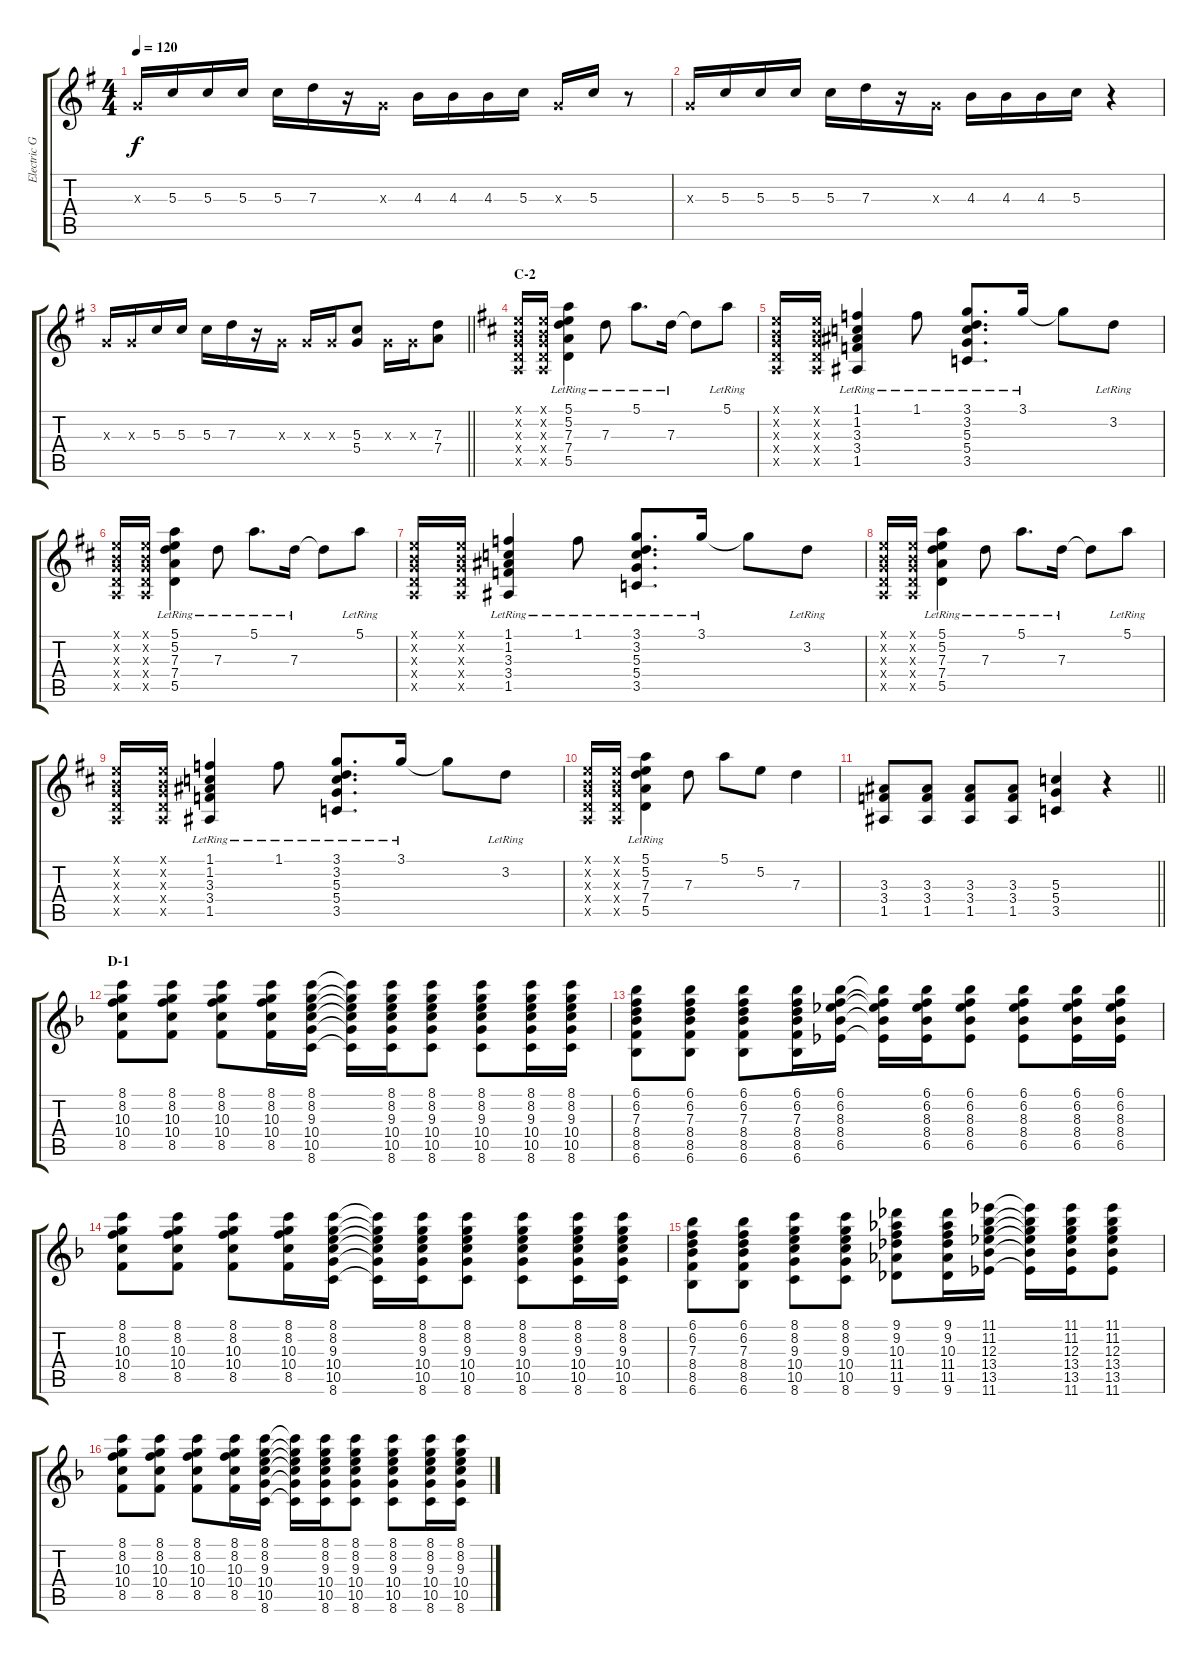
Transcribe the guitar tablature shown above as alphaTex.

\track ("Electric Guitar I" "Electric G") {instrument overdrivenguitar}
\staff {score tabs}
\tuning (E4 B3 G3 D3 A2 E2) {hide}
\ts (4 4)
\tempo 120
\clef g2
\ks g
0.3{x}.16{dy f} 5.3.16 5.3.16 5.3.16 5.3.16 7.3.16 r.16 0.3{x}.16 4.3.16 4.3.16 4.3.16 5.3.16 0.3{x}.16 5.3.16 r.8 |
0.3{x}.16 5.3.16 5.3.16 5.3.16 5.3.16 7.3.16 r.16 0.3{x}.16 4.3.16 4.3.16 4.3.16 5.3.16 r.4 |
\barLineRight lightlight
0.3{x}.16 0.3{x}.16 5.3.16 5.3.16 5.3.16 7.3.16 r.16 0.3{x}.16 0.3{x}.16 0.3{x}.16 (5.3 5.4).8 0.3{x}.16 0.3{x}.16 (7.3 7.4).8 |
\section ("" "C-2")
\ks d
(0.1{x} 0.2{x} 0.3{x} 0.4{x} 0.5{x}).16{volume 12} (0.1{x} 0.2{x} 0.3{x} 0.4{x} 0.5{x}).16 (5.1{lr} 5.2{lr} 7.3{lr} 7.4{lr} 5.5{lr}).4 7.3{lr}.8 5.1{lr}.8{d} 7.3{lr}.16 7.3{t}.8 5.1{lr}.8 |
(0.1{x} 0.2{x} 0.3{x} 0.4{x} 0.5{x}).16 (0.1{x} 0.2{x} 0.3{x} 0.4{x} 0.5{x}).16 (1.1 1.2{lr} 3.3{lr} 3.4{lr} 1.5{lr}).4 1.1{lr}.8 (3.1{lr} 3.2{lr} 5.3{lr} 5.4{lr} 3.5{lr}).8{d} 3.1{lr}.16 3.1{t}.8 3.2{lr}.8 |
(0.1{x} 0.2{x} 0.3{x} 0.4{x} 0.5{x}).16 (0.1{x} 0.2{x} 0.3{x} 0.4{x} 0.5{x}).16 (5.1{lr} 5.2{lr} 7.3{lr} 7.4{lr} 5.5{lr}).4 7.3{lr}.8 5.1{lr}.8{d} 7.3{lr}.16 7.3{t}.8 5.1{lr}.8 |
(0.1{x} 0.2{x} 0.3{x} 0.4{x} 0.5{x}).16 (0.1{x} 0.2{x} 0.3{x} 0.4{x} 0.5{x}).16 (1.1{lr} 1.2{lr} 3.3{lr} 3.4{lr} 1.5{lr}).4 1.1{lr}.8 (3.1{lr} 3.2{lr} 5.3{lr} 5.4{lr} 3.5{lr}).8{d} 3.1{lr}.16 3.1{t}.8 3.2{lr}.8 |
(0.1{x} 0.2{x} 0.3{x} 0.4{x} 0.5{x}).16 (0.1{x} 0.2{x} 0.3{x} 0.4{x} 0.5{x}).16 (5.1{lr} 5.2{lr} 7.3{lr} 7.4{lr} 5.5{lr}).4 7.3{lr}.8 5.1{lr}.8{d} 7.3{lr}.16 7.3{t}.8 5.1{lr}.8 |
(0.1{x} 0.2{x} 0.3{x} 0.4{x} 0.5{x}).16 (0.1{x} 0.2{x} 0.3{x} 0.4{x} 0.5{x}).16 (1.1{lr} 1.2{lr} 3.3{lr} 3.4{lr} 1.5{lr}).4 1.1{lr}.8 (3.1{lr} 3.2{lr} 5.3{lr} 5.4{lr} 3.5{lr}).8{d} 3.1{lr}.16 3.1{t}.8 3.2{lr}.8 |
(0.1{x} 0.2{x} 0.3{x} 0.4{x} 0.5{x}).16 (0.1{x} 0.2{x} 0.3{x} 0.4{x} 0.5{x}).16 (5.1{lr} 5.2{lr} 7.3{lr} 7.4{lr} 5.5{lr}).4 7.3.8 5.1.8 5.2.8 7.3.4 |
\barLineRight lightlight
(3.3 3.4 1.5).8 (3.3 3.4 1.5).8 (3.3 3.4 1.5).8 (3.3 3.4 1.5).8 (5.3 5.4 3.5).4 r.4 |
\section ("" "D-1")
\ks f
(8.1 8.2 10.3 10.4 8.5).8{volume 11 balance 8} (8.1 8.2 10.3 10.4 8.5).8 (8.1 8.2 10.3 10.4 8.5).8 (8.1 8.2 10.3 10.4 8.5).16 (8.1 8.2 9.3 10.4 10.5 8.6).16 (8.1{t} 8.2{t} 9.3{t} 10.4{t} 10.5{t} 8.6{t}).16 (8.1 8.2 9.3 10.4 10.5 8.6).16 (8.1 8.2 9.3 10.4 10.5 8.6).8 (8.1 8.2 9.3 10.4 10.5 8.6).8 (8.1 8.2 9.3 10.4 10.5 8.6).16 (8.1 8.2 9.3 10.4 10.5 8.6).16 |
(6.1 6.2 7.3 8.4 8.5 6.6).8 (6.1 6.2 7.3 8.4 8.5 6.6).8 (6.1 6.2 7.3 8.4 8.5 6.6).8 (6.1 6.2 7.3 8.4 8.5 6.6).16 (6.1 6.2 8.3 8.4 6.5).16 (6.1{t} 6.2{t} 8.3{t} 8.4{t} 6.5{t}).16 (6.1 6.2 8.3 8.4 6.5).16 (6.1 6.2 8.3 8.4 6.5).8 (6.1 6.2 8.3 8.4 6.5).8 (6.1 6.2 8.3 8.4 6.5).16 (6.1 6.2 8.3 8.4 6.5).16 |
(8.1 8.2 10.3 10.4 8.5).8 (8.1 8.2 10.3 10.4 8.5).8 (8.1 8.2 10.3 10.4 8.5).8 (8.1 8.2 10.3 10.4 8.5).16 (8.1 8.2 9.3 10.4 10.5 8.6).16 (8.1{t} 8.2{t} 9.3{t} 10.4{t} 10.5{t} 8.6{t}).16 (8.1 8.2 9.3 10.4 10.5 8.6).16 (8.1 8.2 9.3 10.4 10.5 8.6).8 (8.1 8.2 9.3 10.4 10.5 8.6).8 (8.1 8.2 9.3 10.4 10.5 8.6).16 (8.1 8.2 9.3 10.4 10.5 8.6).16 |
(6.1 6.2 7.3 8.4 8.5 6.6).8 (6.1 6.2 7.3 8.4 8.5 6.6).8 (8.1 8.2 9.3 10.4 10.5 8.6).8 (8.1 8.2 9.3 10.4 10.5 8.6).8 (9.1 9.2 10.3 11.4 11.5 9.6).8 (9.1 9.2 10.3 11.4 11.5 9.6).16 (11.1 11.2 12.3 13.4 13.5 11.6).16 (11.1{t} 11.2{t} 12.3{t} 13.4{t} 13.5{t} 11.6{t}).16 (11.1 11.2 12.3 13.4 13.5 11.6).16 (11.1 11.2 12.3 13.4 13.5 11.6).8 |
(8.1 8.2 10.3 10.4 8.5).8 (8.1 8.2 10.3 10.4 8.5).8 (8.1 8.2 10.3 10.4 8.5).8 (8.1 8.2 10.3 10.4 8.5).16 (8.1 8.2 9.3 10.4 10.5 8.6).16 (8.1{t} 8.2{t} 9.3{t} 10.4{t} 10.5{t} 8.6{t}).16 (8.1 8.2 9.3 10.4 10.5 8.6).16 (8.1 8.2 9.3 10.4 10.5 8.6).8 (8.1 8.2 9.3 10.4 10.5 8.6).8 (8.1 8.2 9.3 10.4 10.5 8.6).16 (8.1 8.2 9.3 10.4 10.5 8.6).16
